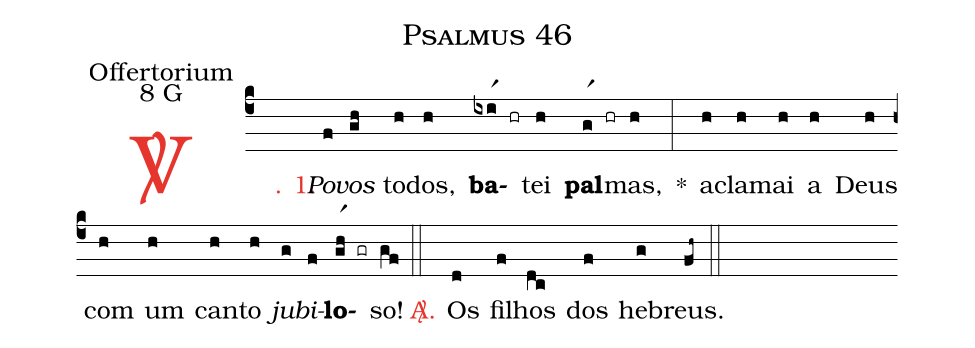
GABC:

name: Psalmus 46;
office-part: Offertorium;
mode: 8;
mode-differentia: G;
%%
(c4)

<c><sp>V/</sp>. 1.</c>() <i>Po</i>(f)<i>vos(gh)</i> to(h)dos,(h) <b>ba</b>(ixir1 hr)tei(h) <b>pal</b>(gr1 hr)mas,(h) *(:) a(h)cla(h)mai(h) a(h) Deus(h) com(h) um(h) can(h)to(h) <i>ju</i>(g)<i>bi</i>(f)<b>lo</b>(gr1h gr)so!(gf)

(::)

<c><sp>A/</sp>.</c>() Os(d) fi(f)lhos(dc) dos(f) he(g)breus.(fh~)

(::)
